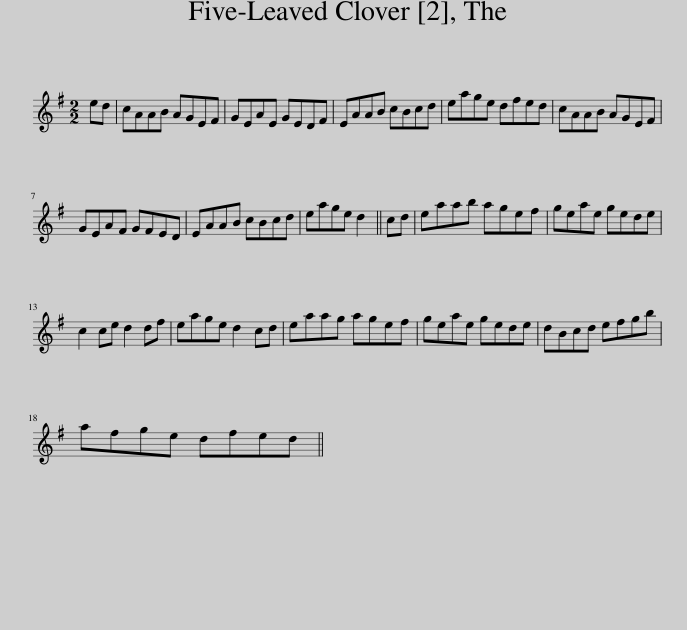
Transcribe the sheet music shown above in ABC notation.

X:1
L:1/8
M:2/2
I:linebreak $
K:G
V:1 treble
V:1
 ed | cAAB AGEF | GEAE GEDF | EAAB cBcd | eage dfed | %5
 cAAB AGEF |$ GEAF GFED | EAAB cBcd | eage d2 || cd | %10
 eaab agef | geae gede |$ c2 ce d2 df | eage d2 cd | eaag agef | %15
 geae gede | dBcd efgb |$ afge dfed || %18
